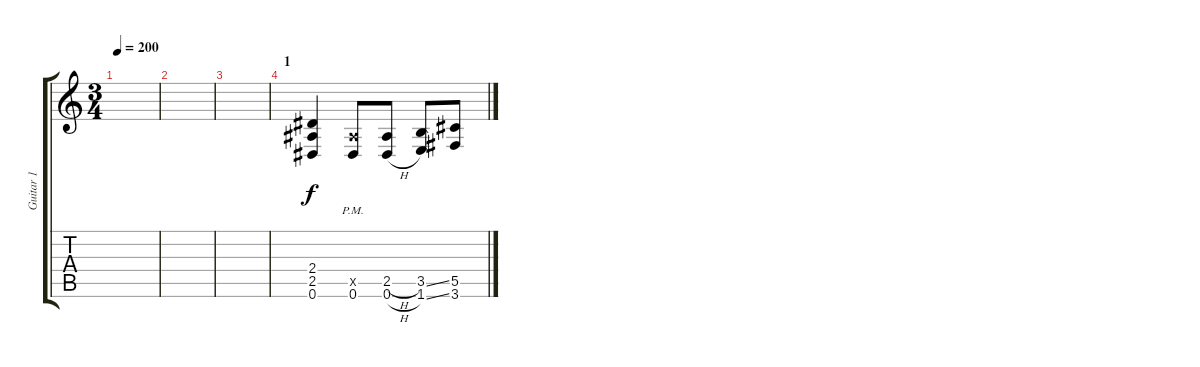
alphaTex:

\track ("Guitar 1" "Guitar 1") {instrument distortionguitar}
\staff {score tabs}
\tuning (Eb4 Bb3 Gb3 Db3 Ab2 Eb2) {hide}
\ts (3 4)
\tempo 200
\clef g2
\ks c
|
|
|
\section ("" "1")
(2.4 2.5 0.6).4 (2.5{x} 0.6{pm}).8 (2.5{h} 0.6{h}).8 (3.5{ss} 1.6{ss}).8 (5.5 3.6).8
